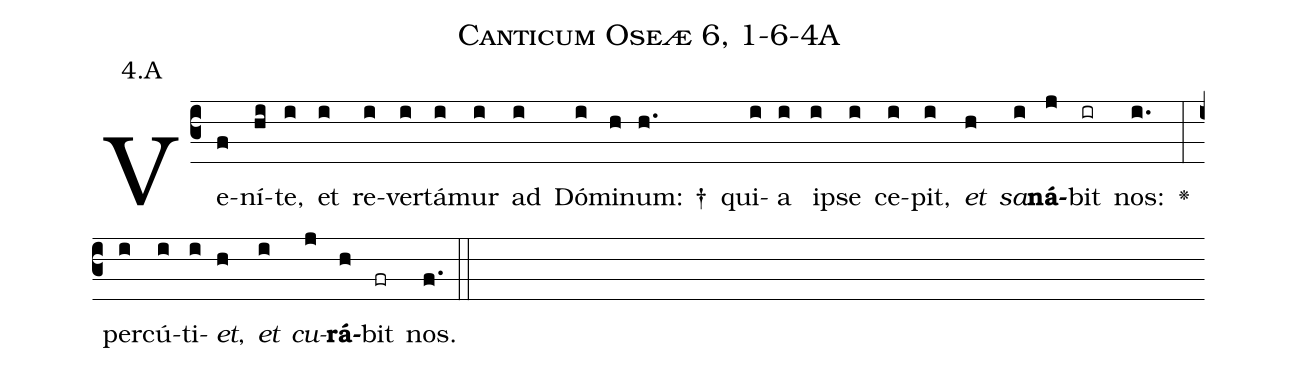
name: Canticum Oseæ 6, 1-6-4A;
annotation: 4.A;
%%
(c3)Ve(f)ní(hi)te,(i) et(i) re(i)ver(i)tá(i)mur(i) ad(i) Dó(i)mi(h)num: †(h.) qui(i)a(i) i(i)pse(i) ce(i)pit,(i) <i>et</i>(h) <i>sa</i>(i)<b>ná</b>(j)bit(ir) nos:(i.) <v>\greheightstar</v>(:) per(i)cú(i)ti(i)<i>et</i>,(h) <i>et</i>(i) <i>cu</i>(j)<b>rá</b>(h)bit(fr) nos.(f.) (::)


%E(i) u(h) o(i) u(j) a(h) e.(f.) (::)
